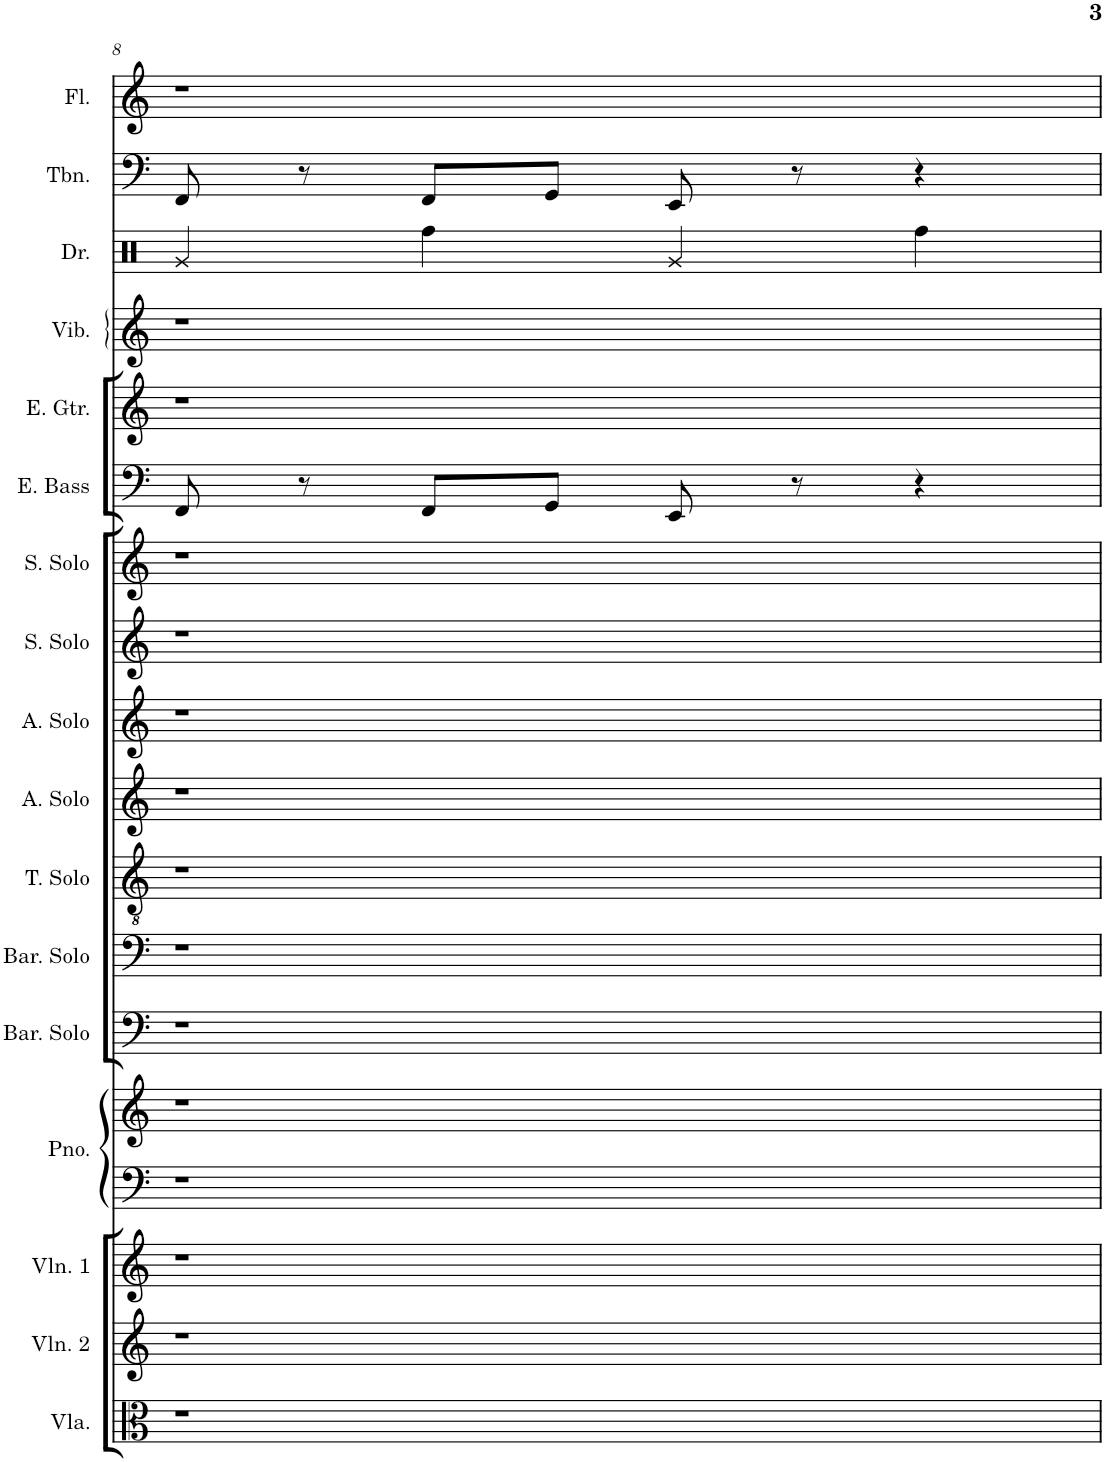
**kern	**kern	**kern	**kern	**kern	**kern	**kern	**kern	**kern	**kern	**kern	**kern	**kern	**kern	**kern	**kern	**kern	**kern
*part17	*part16	*part15	*part14	*part14	*part13	*part12	*part11	*part10	*part9	*part8	*part7	*part6	*part5	*part4	*part3	*part2	*part1
*staff18	*staff17	*staff16	*staff15	*staff14	*staff13	*staff12	*staff11	*staff10	*staff9	*staff8	*staff7	*staff6	*staff5	*staff4	*staff3	*staff2	*staff1
*I"Viola	*I"Violin 2	*I"Violin 1	*I"Piano	*	*I"Baritone Solo	*I"Baritone Solo	*I"Tenor Solo	*I"Alto Solo	*I"Alto Solo	*I"Soprano Solo	*I"Soprano Solo	*I"Electric Bass	*I"Electric Guitar	*I"Vibraphone	*I"Drum Set	*I"Trombone	*I"Flute
*I'Vla.	*I'Vln. 2	*I'Vln. 1	*I'Pno.	*	*I'Bar. Solo	*I'Bar. Solo	*I'T. Solo	*I'A. Solo	*I'A. Solo	*I'S. Solo	*I'S. Solo	*I'E. Bass	*I'E. Gtr.	*I'Vib.	*I'Dr.	*I'Tbn.	*I'Fl.
!!LO:PB:g=z
*clefC3	*clefG2	*clefG2	*clefF4	*clefG2	*clefF4	*clefF4	*clefGv2	*clefG2	*clefG2	*clefG2	*clefG2	*clefF4	*clefG2	*clefG2	*clefX	*clefF4	*clefG2
*	*	*	*	*	*	*	*Trd7c12	*	*	*	*	*Trd7c12	*Trd7c12	*	*	*	*Trd-7c-12
*k[]	*k[]	*k[]	*k[]	*k[]	*k[]	*k[]	*k[]	*k[]	*k[]	*k[]	*k[]	*k[]	*k[]	*k[]	*k[]	*k[]	*k[]
*M4/4	*M4/4	*M4/4	*M4/4	*M4/4	*M4/4	*M4/4	*M4/4	*M4/4	*M4/4	*M4/4	*M4/4	*M4/4	*M4/4	*M4/4	*M4/4	*M4/4	*M4/4
=8	=8	=8	=8	=8	=8	=8	=8	=8	=8	=8	=8	=8	=8	=8	=8	=8	=8
1r	1r	1r	1r	1r	1r	1r	1r	1r	1r	1r	1r	8FF/	1r	1r	4Rg/	8FF/	1r
.	.	.	.	.	.	.	.	.	.	.	.	8r	.	.	.	8r	.
.	.	.	.	.	.	.	.	.	.	.	.	8FF/L	.	.	4Rff\	8FF/L	.
.	.	.	.	.	.	.	.	.	.	.	.	8GG/J	.	.	.	8GG/J	.
.	.	.	.	.	.	.	.	.	.	.	.	8EE/	.	.	4Rg/	8EE/	.
.	.	.	.	.	.	.	.	.	.	.	.	8r	.	.	.	8r	.
.	.	.	.	.	.	.	.	.	.	.	.	4r	.	.	4Rff\	4r	.
=	=	=	=	=	=	=	=	=	=	=	=	=	=	=	=	=	=
*-	*-	*-	*-	*-	*-	*-	*-	*-	*-	*-	*-	*-	*-	*-	*-	*-	*-
